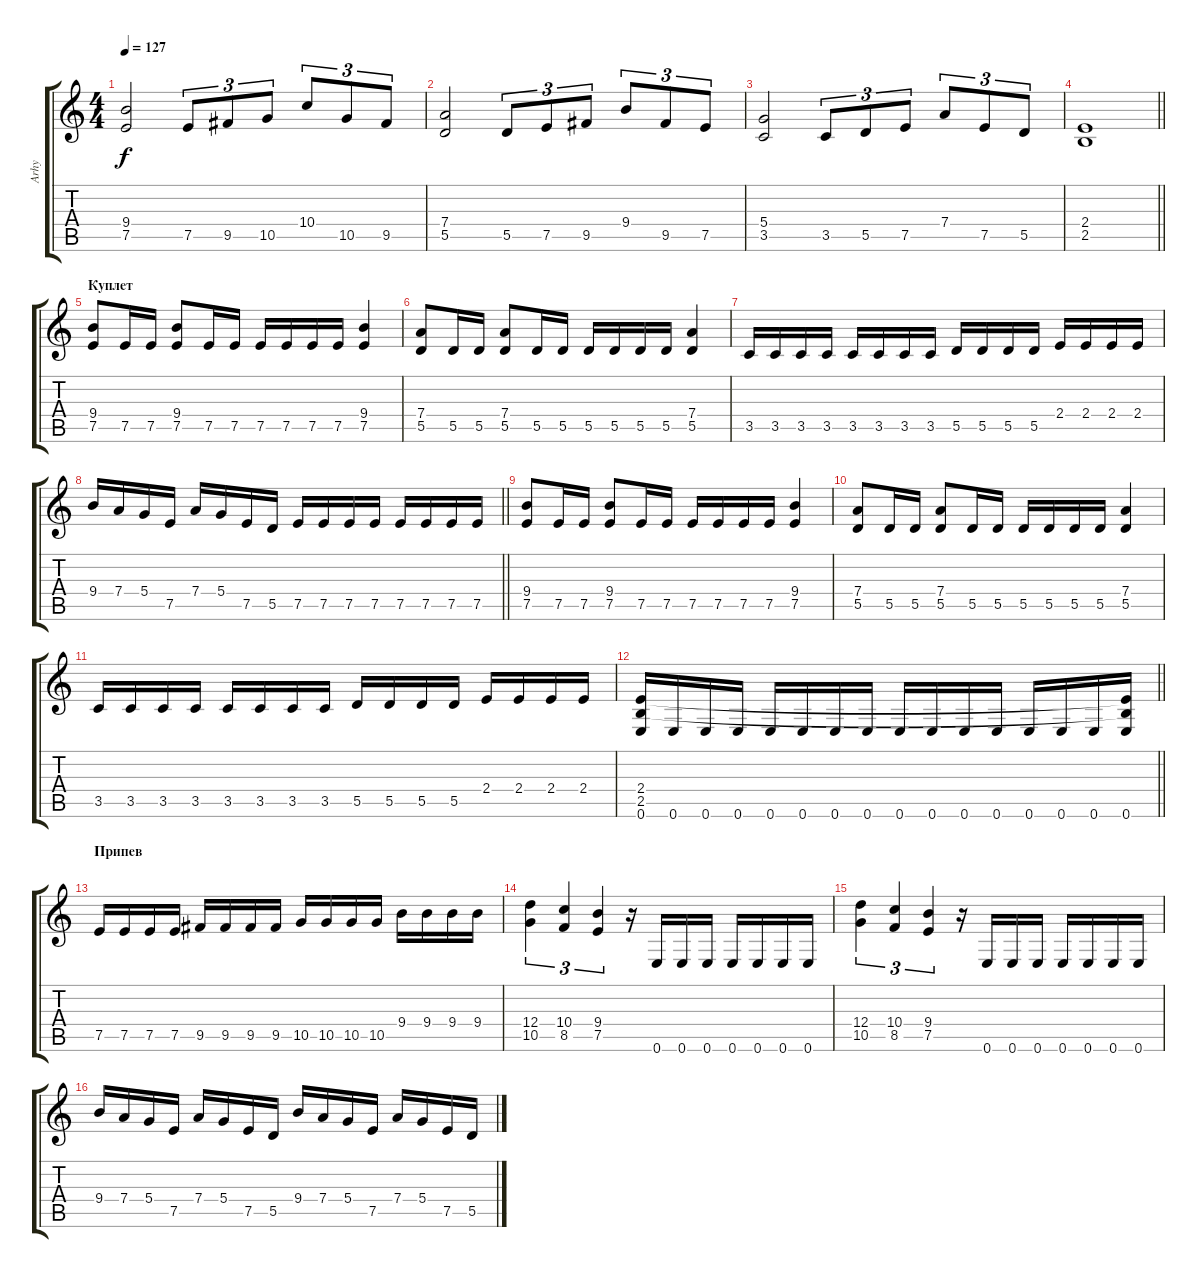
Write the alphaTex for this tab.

\track ("Arhy" "Arhy") {instrument distortionguitar}
\staff {score tabs}
\tuning (E4 B3 G3 D3 A2 E2) {hide}
\ts (4 4)
\tempo 127
\clef g2
\ks c
(9.4 7.5).2{dy f} 7.5.8{tu (3 2)} 9.5.8{tu (3 2)} 10.5.8{tu (3 2)} 10.4.8{tu (3 2)} 10.5.8{tu (3 2)} 9.5.8{tu (3 2)} |
(7.4 5.5).2 5.5.8{tu (3 2)} 7.5.8{tu (3 2)} 9.5.8{tu (3 2)} 9.4.8{tu (3 2)} 9.5.8{tu (3 2)} 7.5.8{tu (3 2)} |
(5.4 3.5).2 3.5.8{tu (3 2)} 5.5.8{tu (3 2)} 7.5.8{tu (3 2)} 7.4.8{tu (3 2)} 7.5.8{tu (3 2)} 5.5.8{tu (3 2)} |
\barLineRight lightlight
(2.4 2.5).1 |
\section ("" "Куплет")
(9.4 7.5).8 7.5.16 7.5.16 (9.4 7.5).8 7.5.16 7.5.16 7.5.16 7.5.16 7.5.16 7.5.16 (9.4 7.5).4 |
(7.4 5.5).8 5.5.16 5.5.16 (7.4 5.5).8 5.5.16 5.5.16 5.5.16 5.5.16 5.5.16 5.5.16 (7.4 5.5).4 |
3.5.16 3.5.16 3.5.16 3.5.16 3.5.16 3.5.16 3.5.16 3.5.16 5.5.16 5.5.16 5.5.16 5.5.16 2.4.16 2.4.16 2.4.16 2.4.16 |
\barLineRight lightlight
9.4.16 7.4.16 5.4.16 7.5.16 7.4.16 5.4.16 7.5.16 5.5.16 7.5.16 7.5.16 7.5.16 7.5.16 7.5.16 7.5.16 7.5.16 7.5.16 |
\section ("" "")
(9.4 7.5).8 7.5.16 7.5.16 (9.4 7.5).8 7.5.16 7.5.16 7.5.16 7.5.16 7.5.16 7.5.16 (9.4 7.5).4 |
(7.4 5.5).8 5.5.16 5.5.16 (7.4 5.5).8 5.5.16 5.5.16 5.5.16 5.5.16 5.5.16 5.5.16 (7.4 5.5).4 |
3.5.16 3.5.16 3.5.16 3.5.16 3.5.16 3.5.16 3.5.16 3.5.16 5.5.16 5.5.16 5.5.16 5.5.16 2.4.16 2.4.16 2.4.16 2.4.16 |
\barLineRight lightlight
(2.4 2.5 0.6).16 0.6.16 0.6.16 0.6.16 0.6.16 0.6.16 0.6.16 0.6.16 0.6.16 0.6.16 0.6.16 0.6.16 0.6.16 0.6.16 0.6.16 (2.4{t} 2.5{t} 0.6).16 |
\section ("" "Припев")
7.5.16 7.5.16 7.5.16 7.5.16 9.5.16 9.5.16 9.5.16 9.5.16 10.5.16 10.5.16 10.5.16 10.5.16 9.4.16 9.4.16 9.4.16 9.4.16 |
(12.4 10.5).4{tu (3 2)} (10.4 8.5).4{tu (3 2)} (9.4 7.5).4{tu (3 2)} r.16 0.6.16 0.6.16 0.6.16 0.6.16 0.6.16 0.6.16 0.6.16 |
(12.4 10.5).4{tu (3 2)} (10.4 8.5).4{tu (3 2)} (9.4 7.5).4{tu (3 2)} r.16 0.6.16 0.6.16 0.6.16 0.6.16 0.6.16 0.6.16 0.6.16 |
9.4.16 7.4.16 5.4.16 7.5.16 7.4.16 5.4.16 7.5.16 5.5.16 9.4.16 7.4.16 5.4.16 7.5.16 7.4.16 5.4.16 7.5.16 5.5.16
